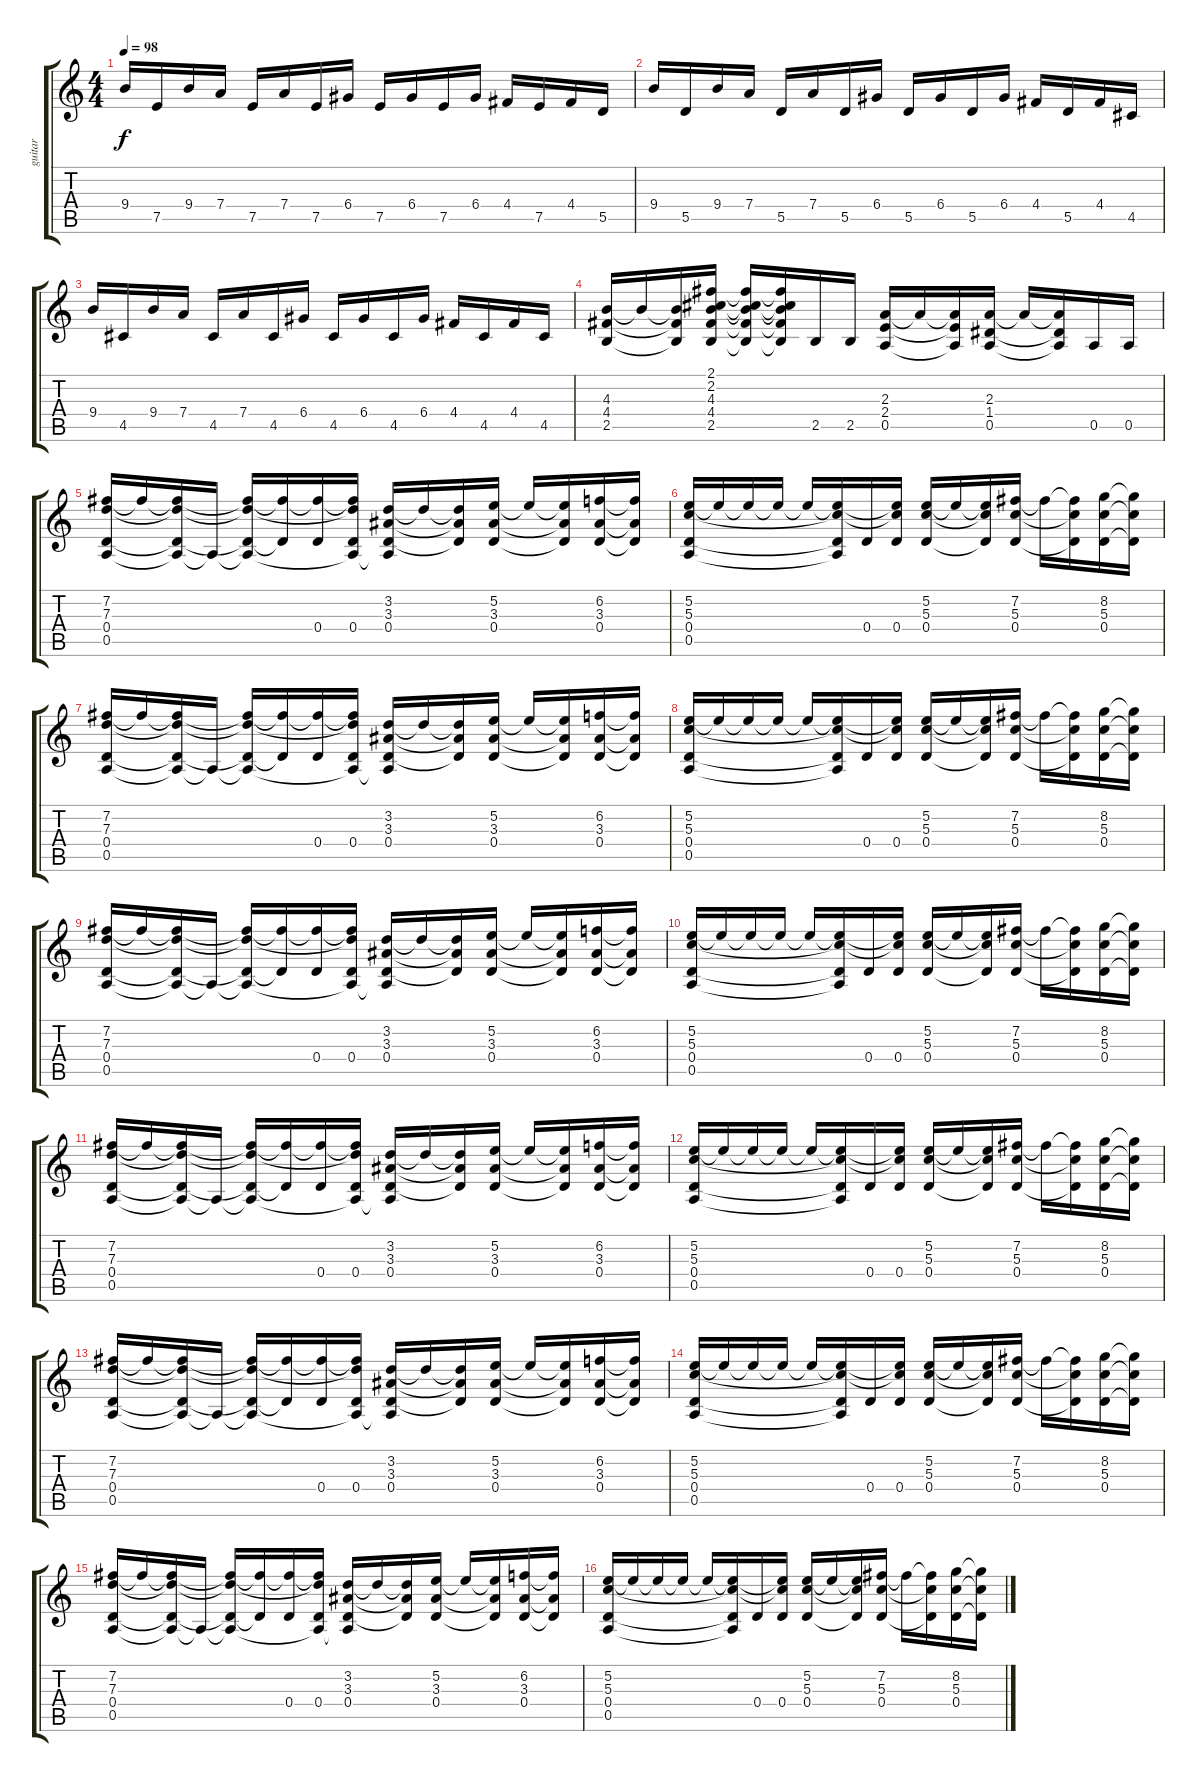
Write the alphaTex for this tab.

\track ("guitar" "guitar") {instrument distortionguitar}
\staff {score tabs}
\tuning (E4 B3 G3 D3 A2 E2) {hide}
\ts (4 4)
\tempo 98
\clef g2
\ks c
9.4.16{dy f} 7.5.16 9.4.16 7.4.16 7.5.16 7.4.16 7.5.16 6.4.16 7.5.16 6.4.16 7.5.16 6.4.16 4.4.16 7.5.16 4.4.16 5.5.16 |
9.4.16 5.5.16 9.4.16 7.4.16 5.5.16 7.4.16 5.5.16 6.4.16 5.5.16 6.4.16 5.5.16 6.4.16 4.4.16 5.5.16 4.4.16 4.5.16 |
9.4.16 4.5.16 9.4.16 7.4.16 4.5.16 7.4.16 4.5.16 6.4.16 4.5.16 6.4.16 4.5.16 6.4.16 4.4.16 4.5.16 4.4.16 4.5.16 |
(4.3 4.4 2.5).16 4.3{t}.16 (4.3{t} 4.4{t} 2.5{t}).16 (2.1 2.2 4.3 4.4 2.5).16 (2.1{t} 2.2{t} 4.3{t} 4.4{t} 2.5{t}).16 (2.1{t} 2.2{t} 4.3{t} 4.4{t} 2.5{t}).16 2.5.16 2.5.16 (2.3 2.4 0.5).16 2.3{t}.16 (2.3{t} 2.4{t} 0.5{t}).16 (2.3 1.4 0.5).16 2.3{t}.16 (2.3{t} 1.4{t} 0.5{t}).16 0.5.16 0.5.16 |
(7.2 7.3 0.4 0.5).16 7.2{t}.16 (7.2{t} 7.3{t} 0.4{t} 0.5{t}).16 0.5{t}.16 (7.2{t} 7.3{t} 0.4{t} 0.5{t}).16 (7.2{t} 0.4{t}).16 (7.2{t} 0.4).16 (7.2{t} 7.3{t} 0.4 0.5{t}).16 (3.2 3.3 0.4 0.5{t}).16 3.2{t}.16 (3.2{t} 3.3{t} 0.4{t}).16 (5.2 3.3 0.4).16 5.2{t}.16 (5.2{t} 3.3{t} 0.4{t}).16 (6.2 3.3 0.4).16 (6.2{t} 3.3{t} 0.4{t}).16 |
(5.2 5.3 0.4 0.5).16 5.2{t}.16 5.2{t}.16 5.2{t}.16 5.2{t}.16 (5.2{t} 5.3{t} 0.4{t} 0.5{t}).16 0.4.16 (5.2{t} 5.3{t} 0.4).16 (5.2 5.3 0.4).16 5.2{t}.16 (5.2{t} 5.3{t} 0.4{t}).16 (7.2 5.3 0.4).16 7.2{t}.16 (7.2{t} 5.3{t} 0.4{t}).16 (8.2 5.3 0.4).16 (8.2{t} 5.3{t} 0.4{t}).16 |
(7.2 7.3 0.4 0.5).16 7.2{t}.16 (7.2{t} 7.3{t} 0.4{t} 0.5{t}).16 0.5{t}.16 (7.2{t} 7.3{t} 0.4{t} 0.5{t}).16 (7.2{t} 0.4{t}).16 (7.2{t} 0.4).16 (7.2{t} 7.3{t} 0.4 0.5{t}).16 (3.2 3.3 0.4 0.5{t}).16 3.2{t}.16 (3.2{t} 3.3{t} 0.4{t}).16 (5.2 3.3 0.4).16 5.2{t}.16 (5.2{t} 3.3{t} 0.4{t}).16 (6.2 3.3 0.4).16 (6.2{t} 3.3{t} 0.4{t}).16 |
(5.2 5.3 0.4 0.5).16 5.2{t}.16 5.2{t}.16 5.2{t}.16 5.2{t}.16 (5.2{t} 5.3{t} 0.4{t} 0.5{t}).16 0.4.16 (5.2{t} 5.3{t} 0.4).16 (5.2 5.3 0.4).16 5.2{t}.16 (5.2{t} 5.3{t} 0.4{t}).16 (7.2 5.3 0.4).16 7.2{t}.16 (7.2{t} 5.3{t} 0.4{t}).16 (8.2 5.3 0.4).16 (8.2{t} 5.3{t} 0.4{t}).16 |
(7.2 7.3 0.4 0.5).16 7.2{t}.16 (7.2{t} 7.3{t} 0.4{t} 0.5{t}).16 0.5{t}.16 (7.2{t} 7.3{t} 0.4{t} 0.5{t}).16 (7.2{t} 0.4{t}).16 (7.2{t} 0.4).16 (7.2{t} 7.3{t} 0.4 0.5{t}).16 (3.2 3.3 0.4 0.5{t}).16 3.2{t}.16 (3.2{t} 3.3{t} 0.4{t}).16 (5.2 3.3 0.4).16 5.2{t}.16 (5.2{t} 3.3{t} 0.4{t}).16 (6.2 3.3 0.4).16 (6.2{t} 3.3{t} 0.4{t}).16 |
(5.2 5.3 0.4 0.5).16 5.2{t}.16 5.2{t}.16 5.2{t}.16 5.2{t}.16 (5.2{t} 5.3{t} 0.4{t} 0.5{t}).16 0.4.16 (5.2{t} 5.3{t} 0.4).16 (5.2 5.3 0.4).16 5.2{t}.16 (5.2{t} 5.3{t} 0.4{t}).16 (7.2 5.3 0.4).16 7.2{t}.16 (7.2{t} 5.3{t} 0.4{t}).16 (8.2 5.3 0.4).16 (8.2{t} 5.3{t} 0.4{t}).16 |
(7.2 7.3 0.4 0.5).16 7.2{t}.16 (7.2{t} 7.3{t} 0.4{t} 0.5{t}).16 0.5{t}.16 (7.2{t} 7.3{t} 0.4{t} 0.5{t}).16 (7.2{t} 0.4{t}).16 (7.2{t} 0.4).16 (7.2{t} 7.3{t} 0.4 0.5{t}).16 (3.2 3.3 0.4 0.5{t}).16 3.2{t}.16 (3.2{t} 3.3{t} 0.4{t}).16 (5.2 3.3 0.4).16 5.2{t}.16 (5.2{t} 3.3{t} 0.4{t}).16 (6.2 3.3 0.4).16 (6.2{t} 3.3{t} 0.4{t}).16 |
(5.2 5.3 0.4 0.5).16 5.2{t}.16 5.2{t}.16 5.2{t}.16 5.2{t}.16 (5.2{t} 5.3{t} 0.4{t} 0.5{t}).16 0.4.16 (5.2{t} 5.3{t} 0.4).16 (5.2 5.3 0.4).16 5.2{t}.16 (5.2{t} 5.3{t} 0.4{t}).16 (7.2 5.3 0.4).16 7.2{t}.16 (7.2{t} 5.3{t} 0.4{t}).16 (8.2 5.3 0.4).16 (8.2{t} 5.3{t} 0.4{t}).16 |
(7.2 7.3 0.4 0.5).16 7.2{t}.16 (7.2{t} 7.3{t} 0.4{t} 0.5{t}).16 0.5{t}.16 (7.2{t} 7.3{t} 0.4{t} 0.5{t}).16 (7.2{t} 0.4{t}).16 (7.2{t} 0.4).16 (7.2{t} 7.3{t} 0.4 0.5{t}).16 (3.2 3.3 0.4 0.5{t}).16 3.2{t}.16 (3.2{t} 3.3{t} 0.4{t}).16 (5.2 3.3 0.4).16 5.2{t}.16 (5.2{t} 3.3{t} 0.4{t}).16 (6.2 3.3 0.4).16 (6.2{t} 3.3{t} 0.4{t}).16 |
(5.2 5.3 0.4 0.5).16 5.2{t}.16 5.2{t}.16 5.2{t}.16 5.2{t}.16 (5.2{t} 5.3{t} 0.4{t} 0.5{t}).16 0.4.16 (5.2{t} 5.3{t} 0.4).16 (5.2 5.3 0.4).16 5.2{t}.16 (5.2{t} 5.3{t} 0.4{t}).16 (7.2 5.3 0.4).16 7.2{t}.16 (7.2{t} 5.3{t} 0.4{t}).16 (8.2 5.3 0.4).16 (8.2{t} 5.3{t} 0.4{t}).16 |
(7.2 7.3 0.4 0.5).16 7.2{t}.16 (7.2{t} 7.3{t} 0.4{t} 0.5{t}).16 0.5{t}.16 (7.2{t} 7.3{t} 0.4{t} 0.5{t}).16 (7.2{t} 0.4{t}).16 (7.2{t} 0.4).16 (7.2{t} 7.3{t} 0.4 0.5{t}).16 (3.2 3.3 0.4 0.5{t}).16 3.2{t}.16 (3.2{t} 3.3{t} 0.4{t}).16 (5.2 3.3 0.4).16 5.2{t}.16 (5.2{t} 3.3{t} 0.4{t}).16 (6.2 3.3 0.4).16 (6.2{t} 3.3{t} 0.4{t}).16 |
(5.2 5.3 0.4 0.5).16 5.2{t}.16 5.2{t}.16 5.2{t}.16 5.2{t}.16 (5.2{t} 5.3{t} 0.4{t} 0.5{t}).16 0.4.16 (5.2{t} 5.3{t} 0.4).16 (5.2 5.3 0.4).16 5.2{t}.16 (5.2{t} 5.3{t} 0.4{t}).16 (7.2 5.3 0.4).16 7.2{t}.16 (7.2{t} 5.3{t} 0.4{t}).16 (8.2 5.3 0.4).16 (8.2{t} 5.3{t} 0.4{t}).16
